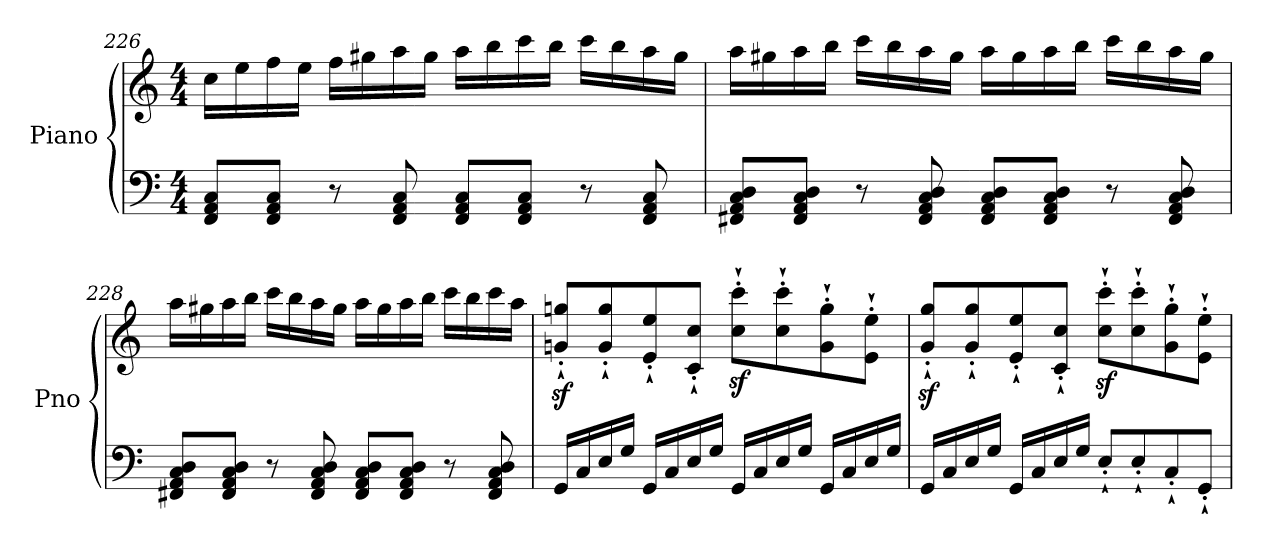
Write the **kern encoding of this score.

**kern	**kern
*part1	*part1
*staff2	*staff1
*I"Piano	*
*I'Pno	*
*clefF4	*clefG2
*k[]	*k[]
*M4/4	*M4/4
=226	=226
8FF/ 8AA/ 8C/L	16cc\LL
.	16ee\
8FF/ 8AA/ 8C/J	16ff\
.	16ee\JJ
8r	16ff\LL
.	16gg#X\
8FF/ 8AA/ 8C/	16aa\
.	16gg#\JJ
8FF/ 8AA/ 8C/L	16aa\LL
.	16bb\
8FF/ 8AA/ 8C/J	16ccc\
.	16bb\JJ
8r	16ccc\LL
.	16bb\
8FF/ 8AA/ 8C/	16aa\
.	16gg#\JJ
!!LO:LB:g=z
=227	=227
8FF#X/ 8AA/ 8C/ 8D/L	16aa\LL
.	16gg#X\
8FF#/ 8AA/ 8C/ 8D/J	16aa\
.	16bb\JJ
8r	16ccc\LL
.	16bb\
8FF#/ 8AA/ 8C/ 8D/	16aa\
.	16gg#\JJ
8FF#/ 8AA/ 8C/ 8D/L	16aa\LL
.	16gg#\
8FF#/ 8AA/ 8C/ 8D/J	16aa\
.	16bb\JJ
8r	16ccc\LL
.	16bb\
8FF#/ 8AA/ 8C/ 8D/	16aa\
.	16gg#\JJ
=228	=228
8FF#X/ 8AA/ 8C/ 8D/L	16aa\LL
.	16gg#X\
8FF#/ 8AA/ 8C/ 8D/J	16aa\
.	16bb\JJ
8r	16ccc\LL
.	16bb\
8FF#/ 8AA/ 8C/ 8D/	16aa\
.	16gg#\JJ
8FF#/ 8AA/ 8C/ 8D/L	16aa\LL
.	16gg#\
8FF#/ 8AA/ 8C/ 8D/J	16aa\
.	16bb\JJ
8r	16ccc\LL
.	16bb\
8FF#/ 8AA/ 8C/ 8D/	16ccc\
.	16aa\JJ
!!LO:LB:g=z
=229	=229
16GG/LL	8gn/z<`' 8ggn/z<`'L
16C/	.
16E/	8g/`' 8gg/`'
16G/JJ	.
16GG/LL	8e/`' 8ee/`'
16C/	.
16E/	8c/`' 8cc/`'J
16G/JJ	.
16GG/LL	8cc\z<`' 8ccc\z<`'L
16C/	.
16E/	8cc\`' 8ccc\`'
16G/JJ	.
16GG/LL	8g\`' 8gg\`'
16C/	.
16E/	8e\`' 8ee\`'J
16G/JJ	.
=230	=230
16GG/LL	8g/z<`' 8gg/z<`'L
16C/	.
16E/	8g/`' 8gg/`'
16G/JJ	.
16GG/LL	8e/`' 8ee/`'
16C/	.
16E/	8c/`' 8cc/`'J
16G/JJ	.
8E`'/L	8cc\z<`' 8ccc\z<`'L
8E`'/	8cc\`' 8ccc\`'
8C`'/	8g\`' 8gg\`'
8GG`'/J	8e\`' 8ee\`'J
=	=
*-	*-
